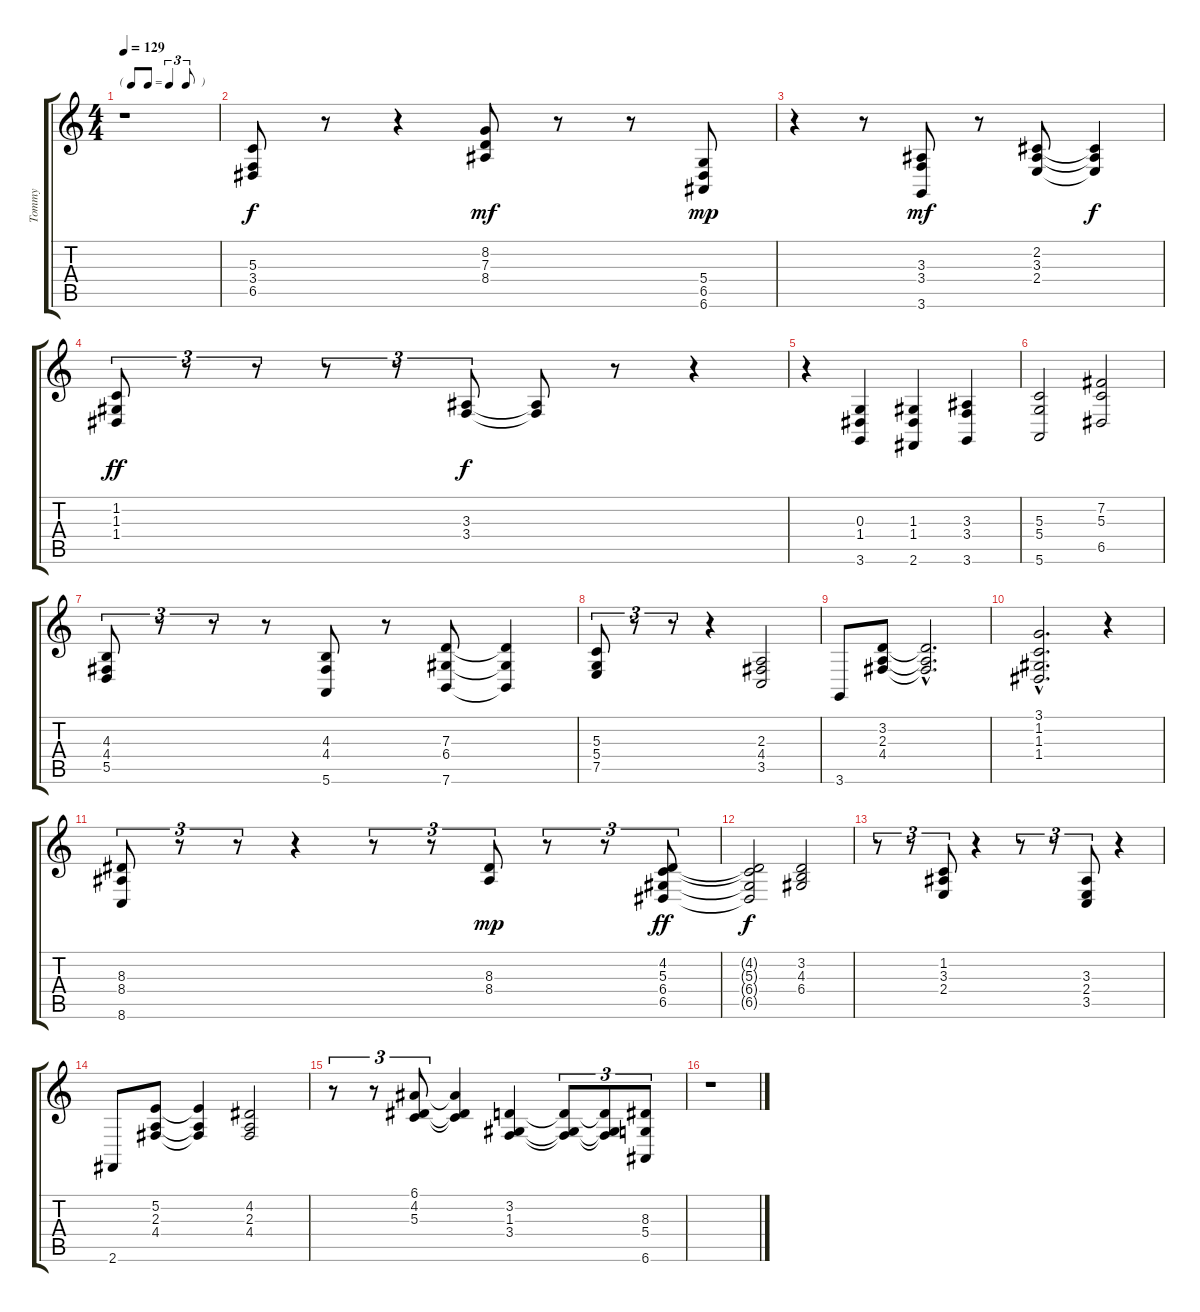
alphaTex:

\track ("Tommy" "Tommy") {instrument electricpiano1}
\staff {score tabs}
\tuning (E4 B3 G3 D3 A2 E2) {hide}
\ts (4 4)
\tf triplet8th
\tempo 129
\clef g2
\ks c
r.1{dy f} |
(5.3 3.4 6.5).8 r.8 r.4 (8.2 7.3 8.4).8{dy mf} r.8 r.8 (5.4 6.5 6.6).8{dy mp} |
r.4 r.8 (3.3 3.4 3.6).8{dy mf} r.8 (2.2 3.3 2.4).8 (2.2{t} 3.3{t} 2.4{t}).4{dy f} |
(1.2 1.3 1.4).8{tu (3 2) dy ff} r.8{tu (3 2)} r.8{tu (3 2)} r.8{tu (3 2)} r.8{tu (3 2)} (3.3 3.4).8{tu (3 2) dy f} (3.3{t} 3.4{t}).8 r.8 r.4 |
r.4 (0.3 1.4 3.6).4 (1.3 1.4 2.6).4 (3.3 3.4 3.6).4 |
(5.3 5.4 5.6).2 (7.2 5.3 6.5).2 |
(4.3 4.4 5.5).8{tu (3 2)} r.8{tu (3 2)} r.8{tu (3 2)} r.8 (4.3 4.4 5.6).8 r.8 (7.3 6.4 7.6).8 (7.3{t} 6.4{t} 7.6{t}).4 |
(5.3 5.4 7.5).8{tu (3 2)} r.8{tu (3 2)} r.8{tu (3 2)} r.4 (2.3 4.4 3.5).2 |
3.6.8 (3.2 2.3 4.4).8 (3.2{hac t} 2.3{hac t} 4.4{hac t}).2{d} |
(3.1{hac} 1.2{hac} 1.3{hac} 1.4{hac}).2{d} r.4 |
(8.3 8.4 8.6).8{tu (3 2)} r.8{tu (3 2)} r.8{tu (3 2)} r.4 r.8{tu (3 2)} r.8{tu (3 2)} (8.3 8.4).8{tu (3 2) dy mp} r.8{tu (3 2)} r.8{tu (3 2)} (4.2 5.3 6.4 6.5).8{tu (3 2) dy ff} |
(4.2{t} 5.3{t} 6.4{t} 6.5{t}).2{dy f} (3.2 4.3 6.4).2 |
r.8{tu (3 2)} r.8{tu (3 2)} (1.2 3.3 2.4).8{tu (3 2)} r.4 r.8{tu (3 2)} r.8{tu (3 2)} (3.3 2.4 3.5).8{tu (3 2)} r.4 |
2.6.8 (5.2 2.3 4.4).8 (5.2{t} 2.3{t} 4.4{t}).4 (4.2 2.3 4.4).2 |
r.8{tu (3 2)} r.8{tu (3 2)} (6.1 4.2 5.3).8{tu (3 2)} (6.1{t} 4.2{t} 5.3{t}).4 (3.2 1.3 3.4).4 (3.2{t} 1.3{t} 3.4{t}).8{tu (3 2)} (3.2{t} 1.3{t} 3.4{t}).8{tu (3 2)} (8.3 5.4 6.6).8{tu (3 2)} |
r.1
